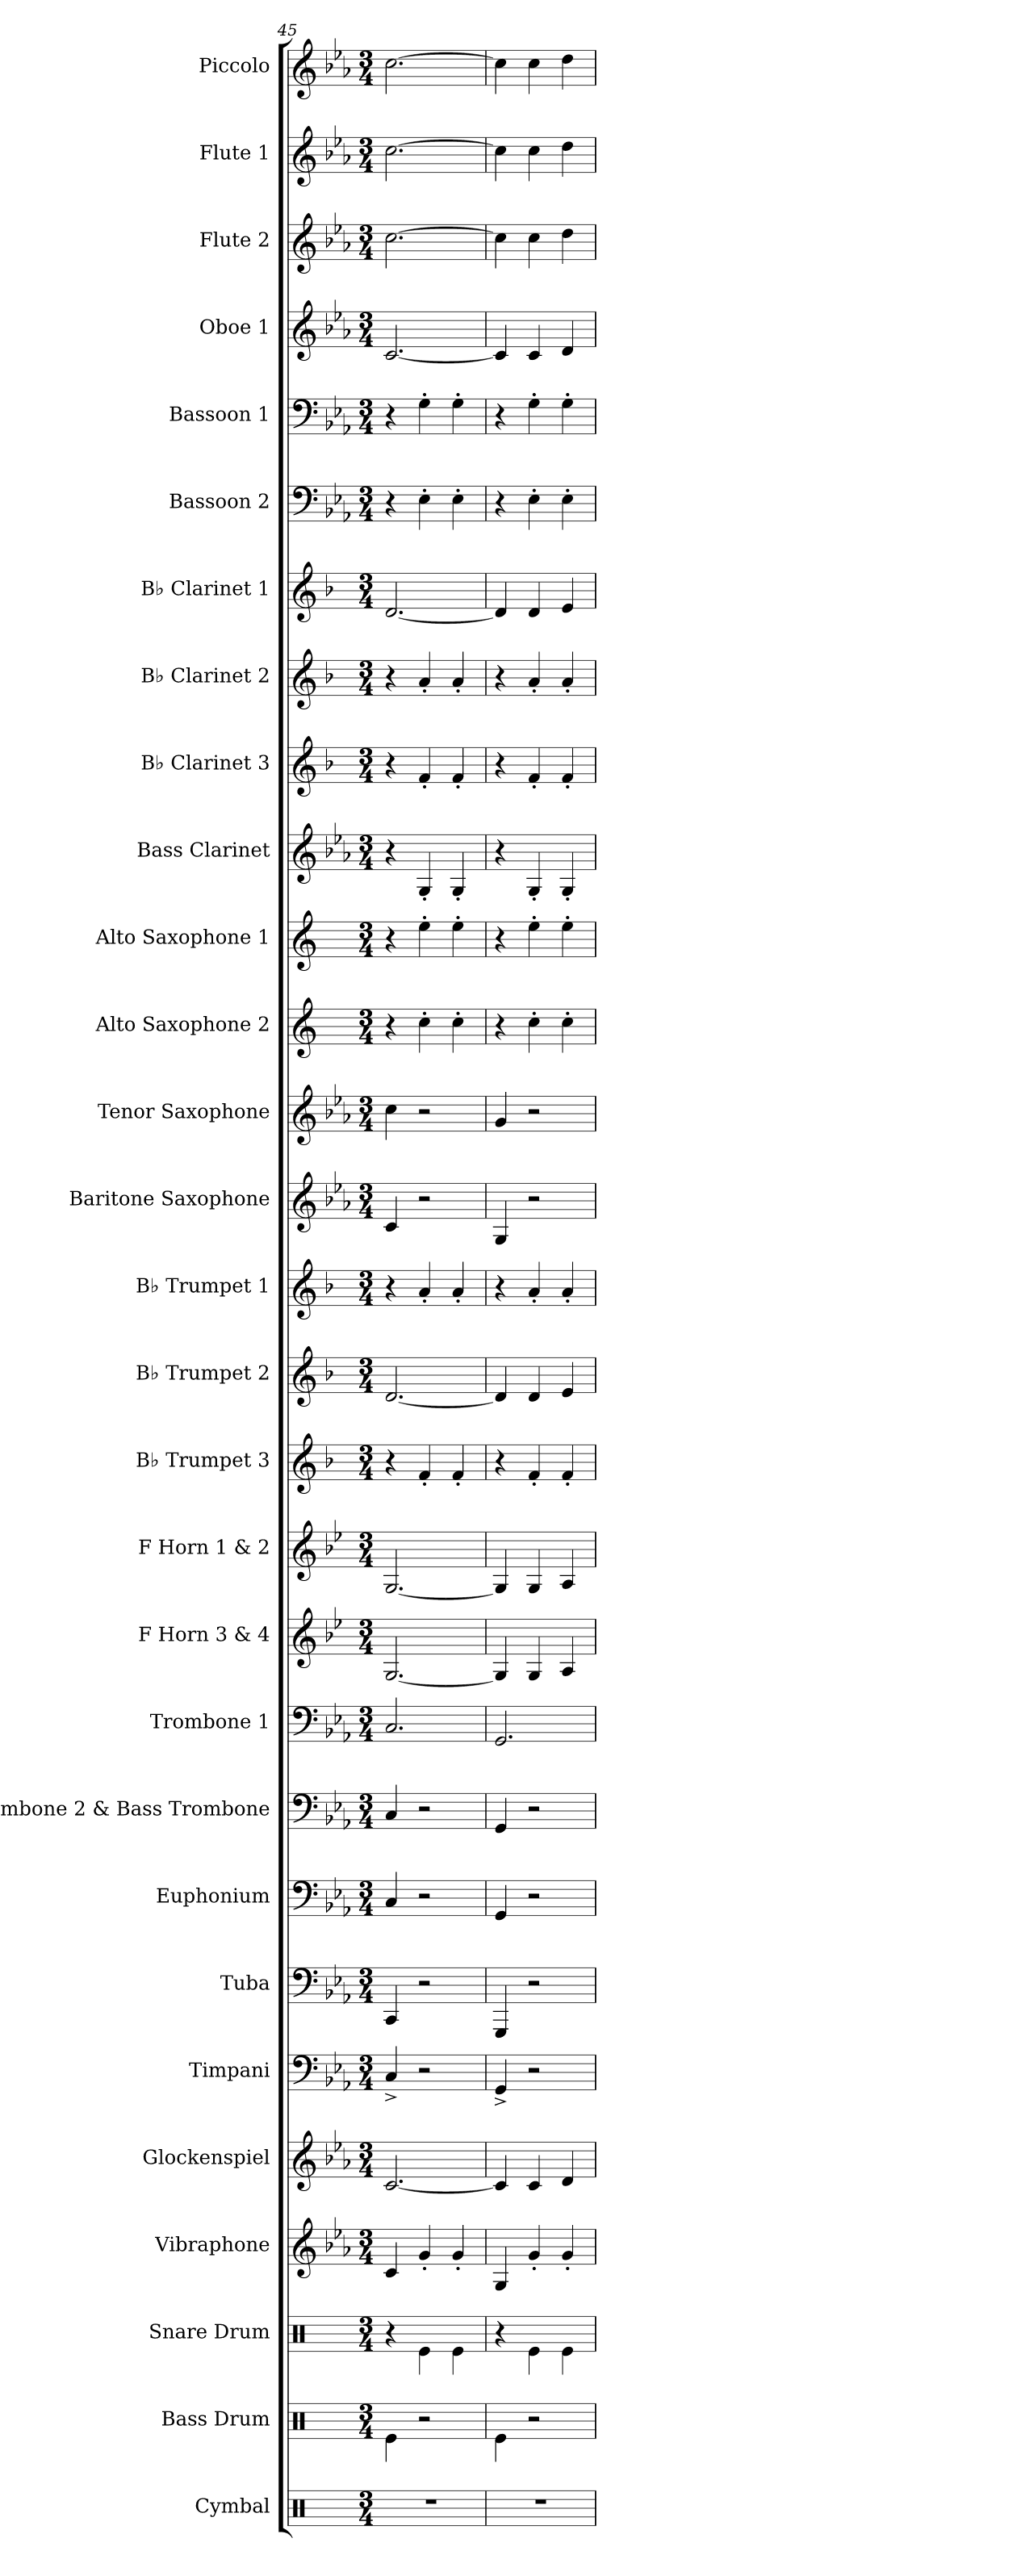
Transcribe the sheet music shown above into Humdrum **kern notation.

**kern	**kern	**kern	**kern	**kern	**kern	**kern	**kern	**kern	**kern	**kern	**kern	**kern	**kern	**kern	**kern	**kern	**kern	**kern	**kern	**kern	**kern	**kern	**kern	**kern	**kern	**kern	**kern	**kern
*part29	*part28	*part27	*part26	*part25	*part24	*part23	*part22	*part21	*part20	*part19	*part18	*part17	*part16	*part15	*part14	*part13	*part12	*part11	*part10	*part9	*part8	*part7	*part6	*part5	*part4	*part3	*part2	*part1
*staff29	*staff28	*staff27	*staff26	*staff25	*staff24	*staff23	*staff22	*staff21	*staff20	*staff19	*staff18	*staff17	*staff16	*staff15	*staff14	*staff13	*staff12	*staff11	*staff10	*staff9	*staff8	*staff7	*staff6	*staff5	*staff4	*staff3	*staff2	*staff1
*I"Cymbal	*I"Bass Drum	*I"Snare Drum	*I"Vibraphone	*I"Glockenspiel	*I"Timpani	*I"Tuba	*I"Euphonium	*I"Trombone 2 &amp; Bass Trombone	*I"Trombone 1	*I"F Horn 3 &amp; 4	*I"F Horn 1 &amp; 2	*I"B♭ Trumpet 3	*I"B♭ Trumpet 2	*I"B♭ Trumpet 1	*I"Baritone Saxophone	*I"Tenor Saxophone	*I"Alto Saxophone 2	*I"Alto Saxophone 1	*I"Bass Clarinet	*I"B♭ Clarinet 3	*I"B♭ Clarinet 2	*I"B♭ Clarinet 1	*I"Bassoon 2	*I"Bassoon 1	*I"Oboe 1	*I"Flute 2	*I"Flute 1	*I"Piccolo
*I'Cym.	*I'B. Dr.	*I'Sn. Dr.	*I'Vib.	*I'Glk.	*I'Timp.	*I'Tba.	*I'Euph.	*I'Tbn. 2 B. Tbn.	*I'Tbn. 1	*I'F Hn. 3 4	*I'F Hn. 1 2	*I'B♭ Tpt. 3	*I'B♭ Tpt. 2	*I'B♭ Tpt. 1	*I'Bar. Sax.	*I'T. Sax.	*I'A. Sax. 2	*I'A. Sax. 1	*I'B. Cl.	*I'B♭ Cl. 3	*I'B♭ Cl. 2	*I'B♭ Cl. 1	*I'Bsn. 2	*I'Bsn. 1	*I'Ob. 1	*I'Fl. 2	*I'Fl. 1	*I'Picc.
!!LO:PB:g=z
*clefX	*clefX	*clefX	*clefG2	*clefG2	*clefF4	*clefF4	*clefF4	*clefF4	*clefF4	*clefG2	*clefG2	*clefG2	*clefG2	*clefG2	*clefG2	*clefG2	*clefG2	*clefG2	*clefG2	*clefG2	*clefG2	*clefG2	*clefF4	*clefF4	*clefG2	*clefG2	*clefG2	*clefG2
*	*	*	*	*ITrd-14c-24	*	*	*	*	*	*ITrd4c7	*ITrd4c7	*ITrd1c2	*ITrd1c2	*ITrd1c2	*ITrd12c21	*ITrd8c14	*ITrd5c9	*ITrd5c9	*ITrd8c14	*ITrd1c2	*ITrd1c2	*ITrd1c2	*	*	*	*	*	*ITrd-7c-12
*k[]	*k[]	*k[]	*k[b-e-a-]	*k[b-e-a-]	*k[b-e-a-]	*k[b-e-a-]	*k[b-e-a-]	*k[b-e-a-]	*k[b-e-a-]	*k[b-e-a-]	*k[b-e-a-]	*k[b-e-a-]	*k[b-e-a-]	*k[b-e-a-]	*k[b-e-a-]	*k[b-e-a-]	*k[b-e-a-]	*k[b-e-a-]	*k[b-e-a-]	*k[b-e-a-]	*k[b-e-a-]	*k[b-e-a-]	*k[b-e-a-]	*k[b-e-a-]	*k[b-e-a-]	*k[b-e-a-]	*k[b-e-a-]	*k[b-e-a-]
*M3/4	*M3/4	*M3/4	*M3/4	*M3/4	*M3/4	*M3/4	*M3/4	*M3/4	*M3/4	*M3/4	*M3/4	*M3/4	*M3/4	*M3/4	*M3/4	*M3/4	*M3/4	*M3/4	*M3/4	*M3/4	*M3/4	*M3/4	*M3/4	*M3/4	*M3/4	*M3/4	*M3/4	*M3/4
=45	=45	=45	=45	=45	=45	=45	=45	=45	=45	=45	=45	=45	=45	=45	=45	=45	=45	=45	=45	=45	=45	=45	=45	=45	=45	=45	=45	=45
2.r	4Re\	4r	4c/	[2.ccc/	4C^/	4CC/	4C/	4C/	2.C/	[2.C/	[2.C/	4r	[2.c/	4r	4C/	4c\	4r	4r	4r	4r	4r	[2.c/	4r	4r	[2.c/	[2.cc\	[2.cc\	[2.ccc\
.	2r	4Re\	4g'/	.	2r	2r	2r	2r	.	.	.	4e-'/	.	4g'/	2r	2r	4e-'\	4g'\	4GG'/	4e-'/	4g'/	.	4E-'\	4G'\	.	.	.	.
.	.	4Re\	4g'/	.	.	.	.	.	.	.	.	4e-'/	.	4g'/	.	.	4e-'\	4g'\	4GG'/	4e-'/	4g'/	.	4E-'\	4G'\	.	.	.	.
=46	=46	=46	=46	=46	=46	=46	=46	=46	=46	=46	=46	=46	=46	=46	=46	=46	=46	=46	=46	=46	=46	=46	=46	=46	=46	=46	=46	=46
2.r	4Re\	4r	4G/	4ccc/]	4GG^/	4GGG/	4GG/	4GG/	2.GG/	4C/]	4C/]	4r	4c/]	4r	4GG/	4G/	4r	4r	4r	4r	4r	4c/]	4r	4r	4c/]	4cc\]	4cc\]	4ccc\]
.	2r	4Re\	4g'/	4ccc/	2r	2r	2r	2r	.	4C/	4C/	4e-'/	4c/	4g'/	2r	2r	4e-'\	4g'\	4GG'/	4e-'/	4g'/	4c/	4E-'\	4G'\	4c/	4cc\	4cc\	4ccc\
.	.	4Re\	4g'/	4ddd/	.	.	.	.	.	4D/	4D/	4e-'/	4d/	4g'/	.	.	4e-'\	4g'\	4GG'/	4e-'/	4g'/	4d/	4E-'\	4G'\	4d/	4dd\	4dd\	4ddd\
=	=	=	=	=	=	=	=	=	=	=	=	=	=	=	=	=	=	=	=	=	=	=	=	=	=	=	=	=
*-	*-	*-	*-	*-	*-	*-	*-	*-	*-	*-	*-	*-	*-	*-	*-	*-	*-	*-	*-	*-	*-	*-	*-	*-	*-	*-	*-	*-
